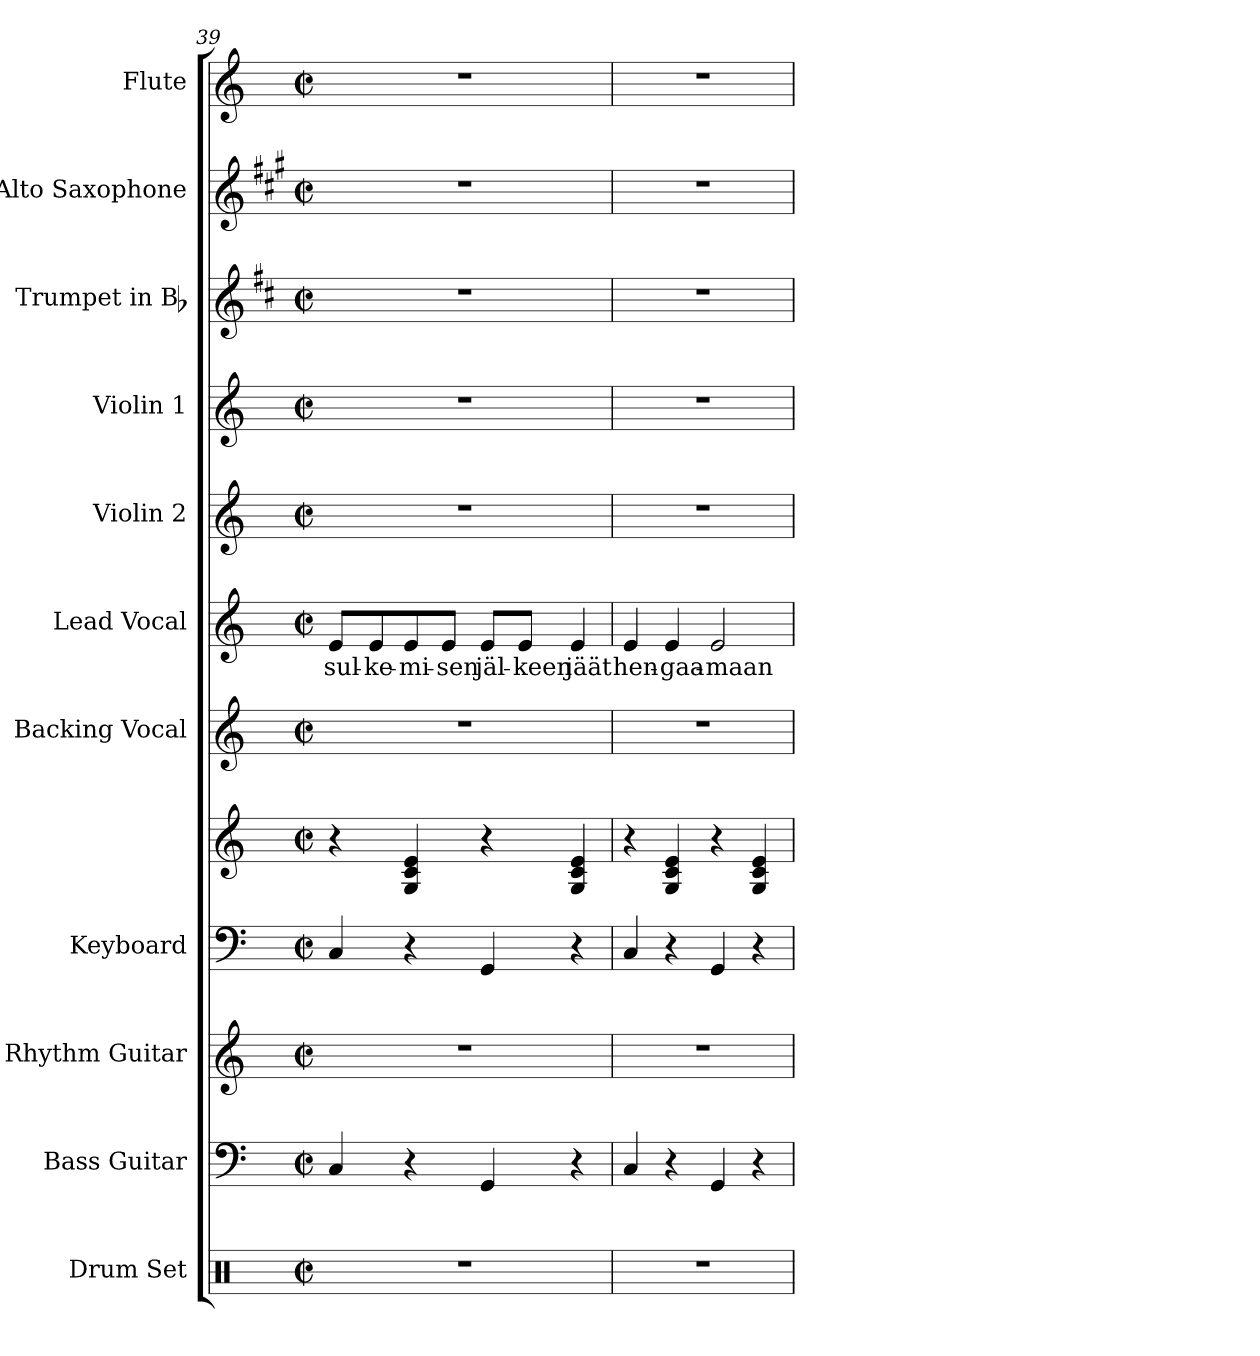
**kern	**kern	**kern	**kern	**kern	**kern	**kern	**text	**kern	**kern	**kern	**kern	**kern
*part11	*part10	*part9	*part8	*part8	*part7	*part6	*part6	*part5	*part4	*part3	*part2	*part1
*staff12	*staff11	*staff10	*staff9	*staff8	*staff7	*staff6	*staff6	*staff5	*staff4	*staff3	*staff2	*staff1
*I"Drum Set	*I"Bass Guitar	*I"Rhythm Guitar	*I"Keyboard	*	*I"Backing Vocal	*I"Lead Vocal	*	*I"Violin 2	*I"Violin 1	*I"Trumpet in Bb	*I"Alto Saxophone	*I"Flute
*I'Dr.	*I'Bass	*I'Rhy.	*I'Kbd.	*	*	*	*	*I'Vln. 2	*I'Vln. 1	*I'Tpt.	*I'Alto Sax.	*I'Fl.
*clefX	*clefF4	*clefG2	*clefF4	*clefG2	*clefG2	*clefG2	*	*clefG2	*clefG2	*clefG2	*clefG2	*clefG2
*	*ITrd7c12	*ITrd7c12	*	*	*	*	*	*	*	*ITrd1c2	*ITrd5c9	*
*k[]	*k[]	*k[]	*k[]	*k[]	*k[]	*k[]	*	*k[]	*k[]	*k[]	*k[]	*k[]
*C:	*C:	*C:	*C:	*C:	*C:	*C:	*	*C:	*C:	*C:	*C:	*C:
*M2/2	*M2/2	*M2/2	*M2/2	*M2/2	*M2/2	*M2/2	*	*M2/2	*M2/2	*M2/2	*M2/2	*M2/2
*met(c|)	*met(c|)	*met(c|)	*met(c|)	*met(c|)	*met(c|)	*met(c|)	*	*met(c|)	*met(c|)	*met(c|)	*met(c|)	*met(c|)
=39	=39	=39	=39	=39	=39	=39	=39	=39	=39	=39	=39	=39
!	!	!	!	!	!	!	!LO:LY:b:color=#000000	!	!	!	!	!
1r	4CCi/	1r	4Ci/	4r	1r	8ei/L	sul-	1r	1r	1r	1r	1r
!	!	!	!	!	!	!	!LO:LY:b:color=#000000	!	!	!	!	!
.	.	.	.	.	.	8ei/	-ke-	.	.	.	.	.
!	!	!	!	!	!	!	!LO:LY:b:color=#000000	!	!	!	!	!
.	4r	.	4r	4Gi/ 4ci 4ei	.	8ei/	-mi-	.	.	.	.	.
!	!	!	!	!	!	!	!LO:LY:b:color=#000000	!	!	!	!	!
.	.	.	.	.	.	8ei/J	-sen	.	.	.	.	.
!	!	!	!	!	!	!	!LO:LY:b:color=#000000	!	!	!	!	!
.	4GGGi/	.	4GGi/	4r	.	8ei/L	jäl-	.	.	.	.	.
!	!	!	!	!	!	!	!LO:LY:b:color=#000000	!	!	!	!	!
.	.	.	.	.	.	8ei/J	-keen	.	.	.	.	.
!	!	!	!	!	!	!	!LO:LY:b:color=#000000	!	!	!	!	!
.	4r	.	4r	4Gi/ 4ci 4ei	.	4ei/	jäät	.	.	.	.	.
!!LO:PB:g=z
=40	=40	=40	=40	=40	=40	=40	=40	=40	=40	=40	=40	=40
!	!	!	!	!	!	!	!LO:LY:b:color=#000000	!	!	!	!	!
1r	4CCi/	1r	4Ci/	4r	1r	4ei/	hen-	1r	1r	1r	1r	1r
!	!	!	!	!	!	!	!LO:LY:b:color=#000000	!	!	!	!	!
.	4r	.	4r	4Gi/ 4ci 4ei	.	4ei/	-gaa-	.	.	.	.	.
!	!	!	!	!	!	!	!LO:LY:b:color=#000000	!	!	!	!	!
.	4GGGi/	.	4GGi/	4r	.	2ei/	-maan	.	.	.	.	.
.	4r	.	4r	4Gi/ 4ci 4ei	.	.	.	.	.	.	.	.
=	=	=	=	=	=	=	=	=	=	=	=	=
*-	*-	*-	*-	*-	*-	*-	*-	*-	*-	*-	*-	*-
